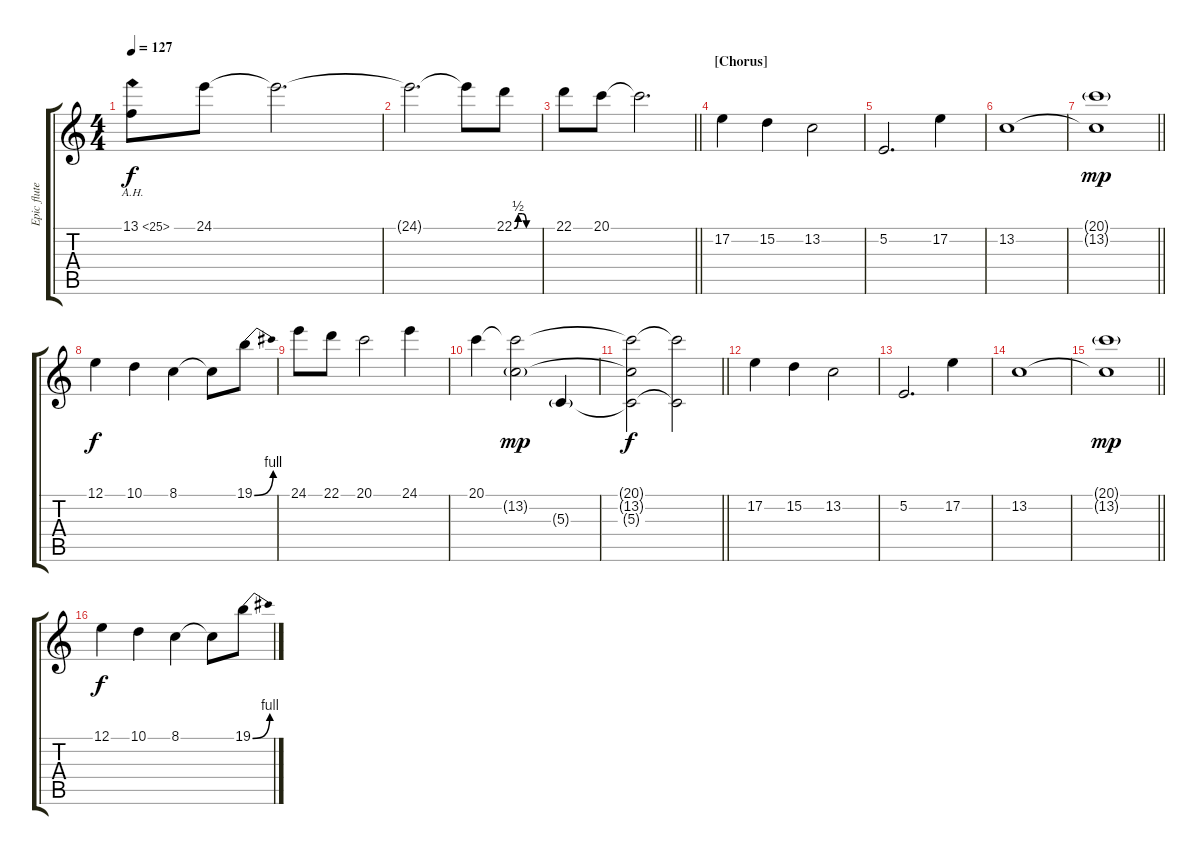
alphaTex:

\track ("Epic flute thing" "Epic flute") {instrument piccolo}
\staff {score tabs}
\tuning (E4 B3 G3 D3 A2 E2) {hide}
\ts (4 4)
\tempo 127
\clef g2
\ks c
13.1{ah 12}.8{dy f} 24.1.8 24.1{t}.2{d} |
24.1{t}.2{d} 24.1{t}.8 22.1{be (custom 0 0 10 2 20 2 30 0 60 0)}.8 |
\barLineRight lightlight
22.1.8 20.1.8 20.1{t}.2{d} |
\section ("" "[Chorus]")
17.2.4{volume 16} 15.2.4 13.2.2 |
5.2.2{d} 17.2.4 |
13.2.1 |
\barLineRight lightlight
(20.1{g} 13.2{t}).1{dy mp} |
12.1.4{dy f} 10.1.4 8.1.4 8.1{t}.8 19.1{be (bend 0 0 60 4)}.8 |
24.1.8 22.1.8 20.1.2 24.1.4 |
20.1.4 (20.1{t} 13.2{g}).2{dy mp} 5.3{g}.4 |
\barLineRight lightlight
(20.1{t} 13.2{t} 5.3{t}).2{dy f} (20.1{t} 5.3{t}).2 |
17.2.4{volume 16} 15.2.4 13.2.2 |
5.2.2{d} 17.2.4 |
13.2.1 |
\barLineRight lightlight
(20.1{g} 13.2{t}).1{dy mp} |
12.1.4{dy f} 10.1.4 8.1.4 8.1{t}.8 19.1{be (bend 0 0 60 4)}.8
